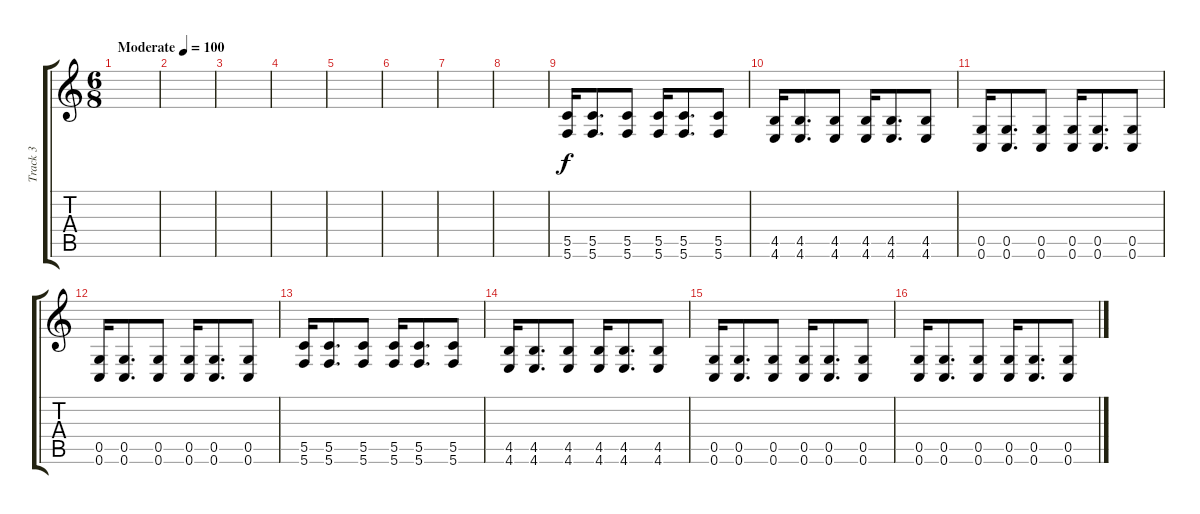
\track ("Track 3" "Track 3") {instrument distortionguitar}
\staff {score tabs}
\tuning (D4 A3 F3 C3 G2 C2) {hide}
\ts (6 8)
\tempo (100 "Moderate")
\clef g2
\ks c
|
|
|
|
|
|
|
|
(5.5 5.6).16 (5.5 5.6).8{d} (5.5 5.6).8 (5.5 5.6).16 (5.5 5.6).8{d} (5.5 5.6).8 |
(4.5 4.6).16 (4.5 4.6).8{d} (4.5 4.6).8 (4.5 4.6).16 (4.5 4.6).8{d} (4.5 4.6).8 |
(0.5 0.6).16 (0.5 0.6).8{d} (0.5 0.6).8 (0.5 0.6).16 (0.5 0.6).8{d} (0.5 0.6).8 |
(0.5 0.6).16 (0.5 0.6).8{d} (0.5 0.6).8 (0.5 0.6).16 (0.5 0.6).8{d} (0.5 0.6).8 |
(5.5 5.6).16 (5.5 5.6).8{d} (5.5 5.6).8 (5.5 5.6).16 (5.5 5.6).8{d} (5.5 5.6).8 |
(4.5 4.6).16 (4.5 4.6).8{d} (4.5 4.6).8 (4.5 4.6).16 (4.5 4.6).8{d} (4.5 4.6).8 |
(0.5 0.6).16 (0.5 0.6).8{d} (0.5 0.6).8 (0.5 0.6).16 (0.5 0.6).8{d} (0.5 0.6).8 |
(0.5 0.6).16 (0.5 0.6).8{d} (0.5 0.6).8 (0.5 0.6).16 (0.5 0.6).8{d} (0.5 0.6).8
